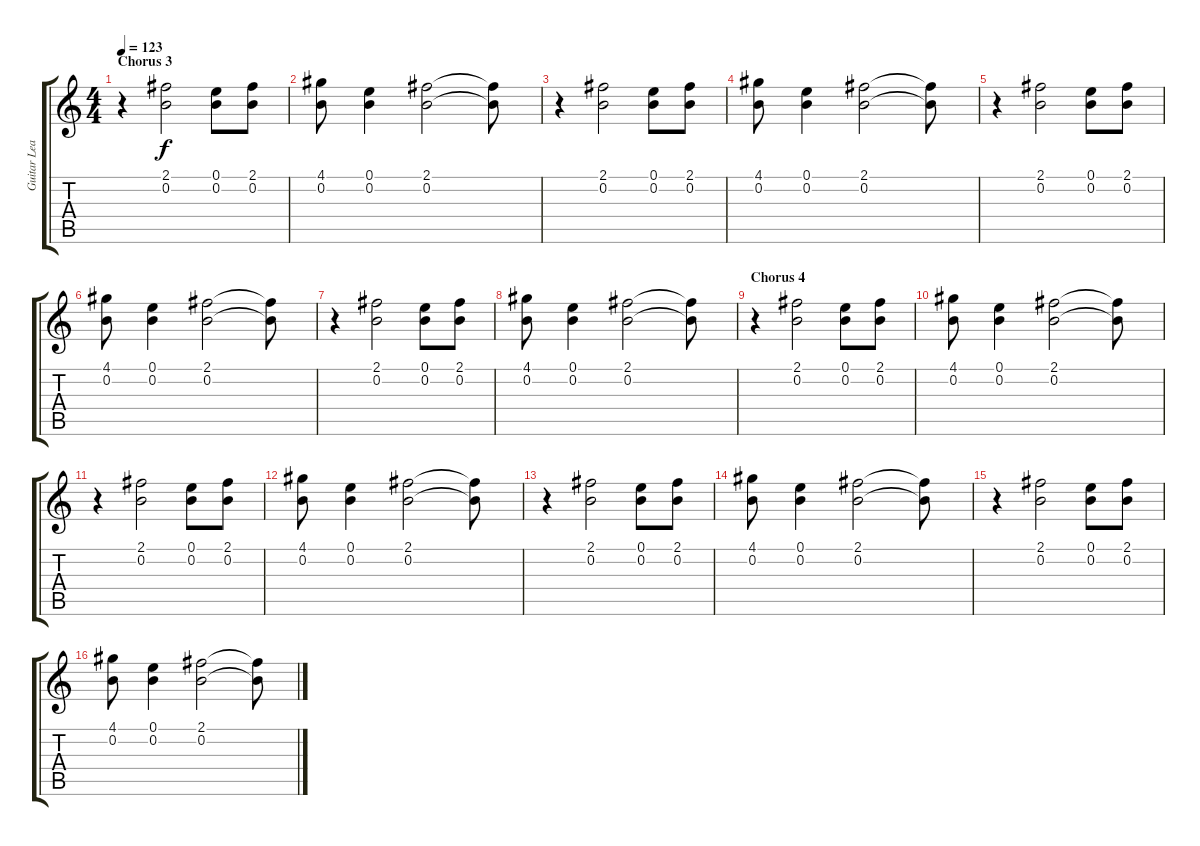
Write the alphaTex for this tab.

\track ("Guitar Lead Riff" "Guitar Lea") {instrument electricguitarjazz}
\staff {score tabs}
\tuning (E4 B3 G3 D3 A2 E2) {hide}
\ts (4 4)
\section ("" "Chorus 3")
\tempo 123
\clef g2
\ks c
r.4{dy f} (2.1 0.2).2 (0.1 0.2).8 (2.1 0.2).8 |
(4.1 0.2).8 (0.1 0.2).4 (2.1 0.2).2 (2.1{t} 0.2{t}).8 |
r.4 (2.1 0.2).2 (0.1 0.2).8 (2.1 0.2).8 |
(4.1 0.2).8 (0.1 0.2).4 (2.1 0.2).2 (2.1{t} 0.2{t}).8 |
r.4 (2.1 0.2).2 (0.1 0.2).8 (2.1 0.2).8 |
(4.1 0.2).8 (0.1 0.2).4 (2.1 0.2).2 (2.1{t} 0.2{t}).8 |
r.4 (2.1 0.2).2 (0.1 0.2).8 (2.1 0.2).8 |
(4.1 0.2).8 (0.1 0.2).4 (2.1 0.2).2 (2.1{t} 0.2{t}).8 |
\section ("" "Chorus 4")
r.4 (2.1 0.2).2 (0.1 0.2).8 (2.1 0.2).8 |
(4.1 0.2).8 (0.1 0.2).4 (2.1 0.2).2 (2.1{t} 0.2{t}).8 |
r.4 (2.1 0.2).2 (0.1 0.2).8 (2.1 0.2).8 |
(4.1 0.2).8 (0.1 0.2).4 (2.1 0.2).2 (2.1{t} 0.2{t}).8 |
r.4 (2.1 0.2).2 (0.1 0.2).8 (2.1 0.2).8 |
(4.1 0.2).8 (0.1 0.2).4 (2.1 0.2).2 (2.1{t} 0.2{t}).8 |
r.4 (2.1 0.2).2 (0.1 0.2).8 (2.1 0.2).8 |
(4.1 0.2).8 (0.1 0.2).4 (2.1 0.2).2 (2.1{t} 0.2{t}).8
